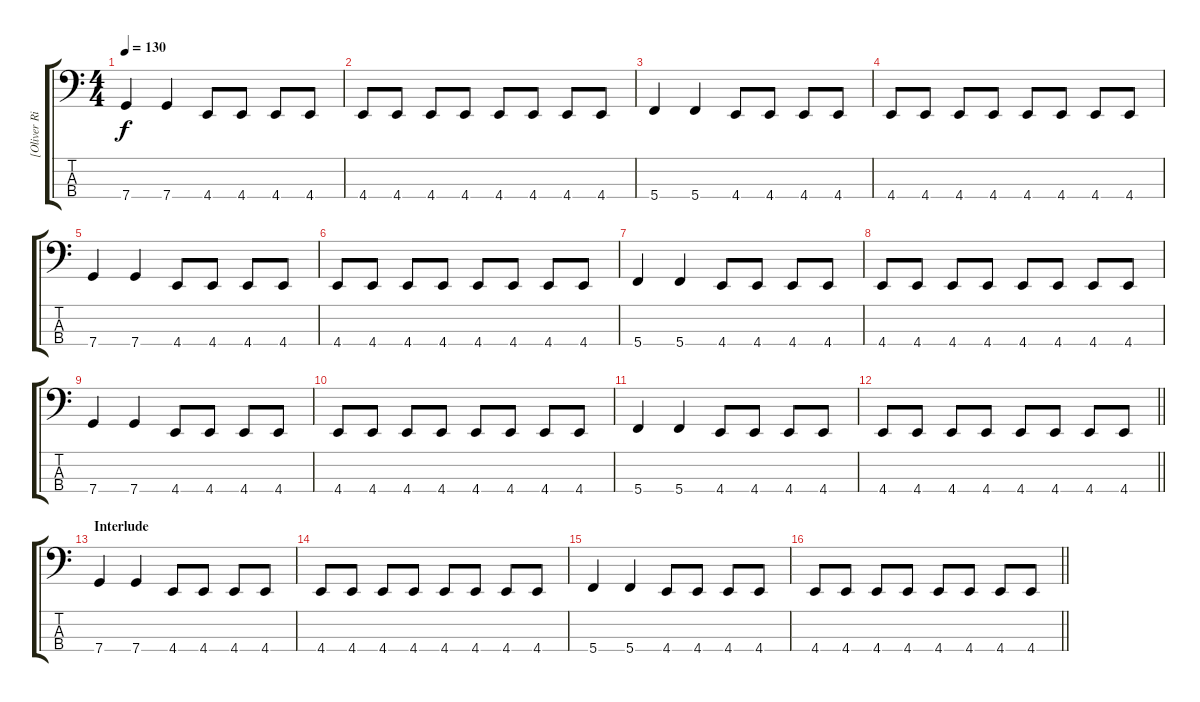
\track ("[Oliver Riedel]  Bass" "[Oliver Ri") {instrument electricbassfinger}
\staff {score tabs}
\tuning (Eb2 Bb1 F1 C1) {hide}
\ts (4 4)
\tempo 130
\clef f4
\ks c
7.4.4{dy f} 7.4.4 4.4.8 4.4.8 4.4.8 4.4.8 |
4.4.8 4.4.8 4.4.8 4.4.8 4.4.8 4.4.8 4.4.8 4.4.8 |
5.4.4 5.4.4 4.4.8 4.4.8 4.4.8 4.4.8 |
4.4.8 4.4.8 4.4.8 4.4.8 4.4.8 4.4.8 4.4.8 4.4.8 |
7.4.4 7.4.4 4.4.8 4.4.8 4.4.8 4.4.8 |
4.4.8 4.4.8 4.4.8 4.4.8 4.4.8 4.4.8 4.4.8 4.4.8 |
5.4.4 5.4.4 4.4.8 4.4.8 4.4.8 4.4.8 |
4.4.8 4.4.8 4.4.8 4.4.8 4.4.8 4.4.8 4.4.8 4.4.8 |
7.4.4 7.4.4 4.4.8 4.4.8 4.4.8 4.4.8 |
4.4.8 4.4.8 4.4.8 4.4.8 4.4.8 4.4.8 4.4.8 4.4.8 |
5.4.4 5.4.4 4.4.8 4.4.8 4.4.8 4.4.8 |
\barLineRight lightlight
4.4.8 4.4.8 4.4.8 4.4.8 4.4.8 4.4.8 4.4.8 4.4.8 |
\section ("" "Interlude")
7.4.4{volume 12} 7.4.4 4.4.8 4.4.8 4.4.8 4.4.8 |
4.4.8 4.4.8 4.4.8 4.4.8 4.4.8 4.4.8 4.4.8 4.4.8 |
5.4.4 5.4.4 4.4.8 4.4.8 4.4.8 4.4.8 |
\barLineRight lightlight
4.4.8 4.4.8 4.4.8 4.4.8 4.4.8 4.4.8 4.4.8 4.4.8
